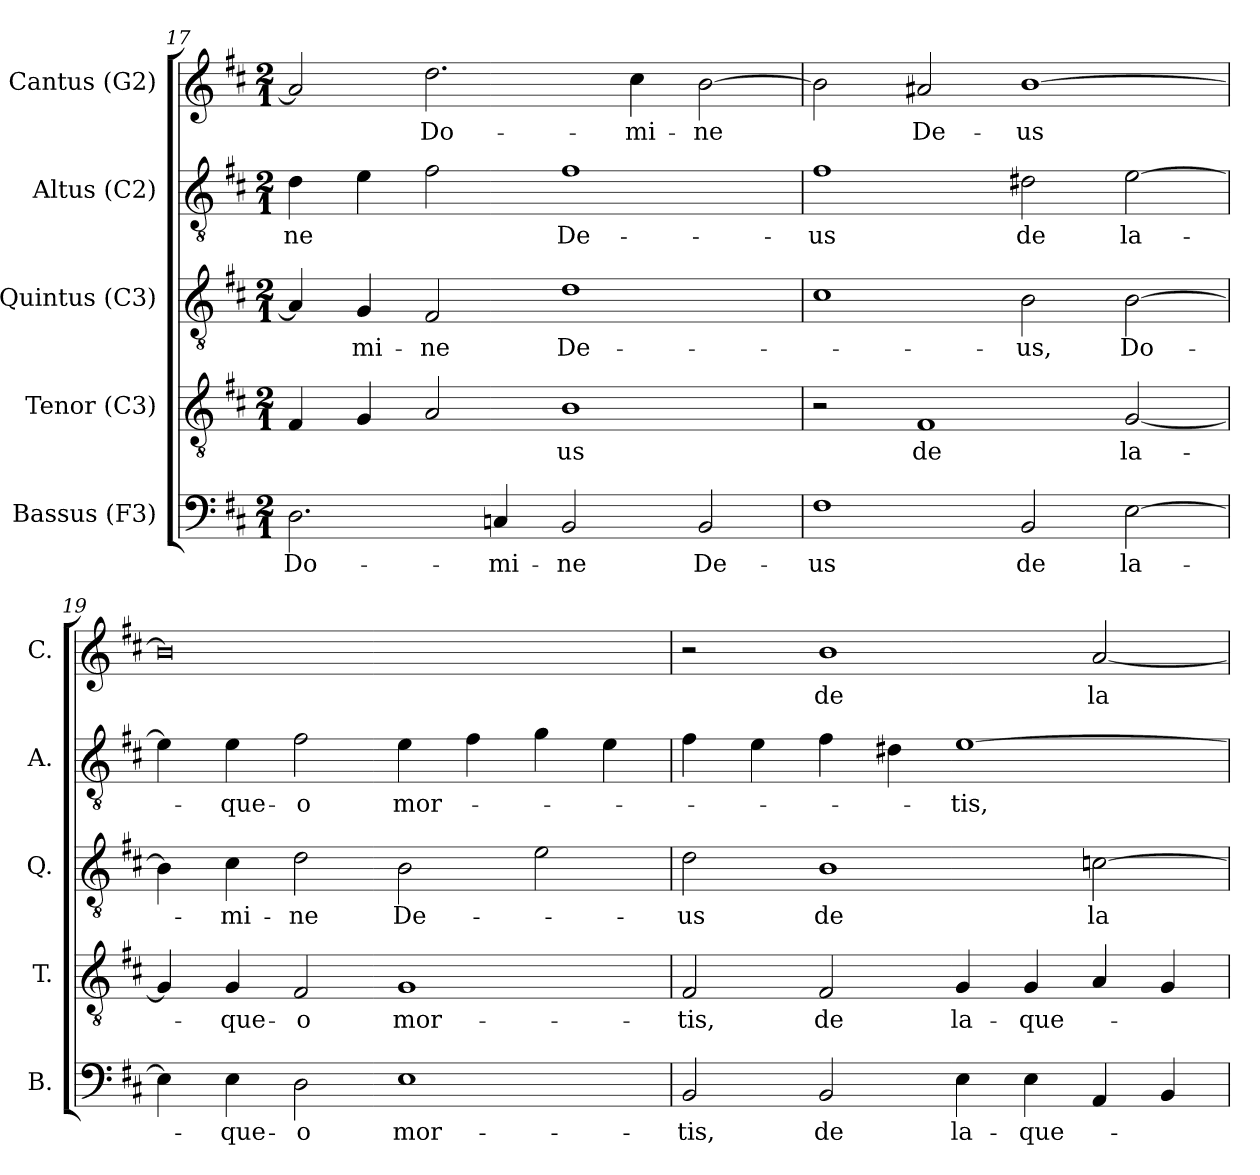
**kern	**text	**kern	**text	**kern	**text	**kern	**text	**kern	**text
*part5	*part5	*part4	*part4	*part3	*part3	*part2	*part2	*part1	*part1
*staff5	*staff5	*staff4	*staff4	*staff3	*staff3	*staff2	*staff2	*staff1	*staff1
*I"Bassus (F3)	*	*I"Tenor (C3)	*	*I"Quintus (C3)	*	*I"Altus (C2)	*	*I"Cantus (G2)	*
*I'B.	*	*I'T.	*	*I'Q.	*	*I'A.	*	*I'C.	*
*clefF4	*	*clefGv2	*	*clefGv2	*	*clefGv2	*	*clefG2	*
*	*	*	*	*ITrd7c12	*	*ITrd7c12	*	*	*
*k[f#c#]	*	*k[f#c#]	*	*k[f#c#]	*	*k[f#c#]	*	*k[f#c#]	*
*D:	*	*D:	*	*D:	*	*D:	*	*D:	*
*M2/1	*	*M2/1	*	*M2/1	*	*M2/1	*	*M2/1	*
=17	=17	=17	=17	=17	=17	=17	=17	=17	=17
!	!LO:LY:b:color=#000000	!	!	!	!	!	!	!	!
!	!	!	!	!	!	!	!LO:LY:b:color=#000000	!	!
2.Di\	Do-	4F#i/	.	4AAi/]	.	4Di\	-ne	2ai/]	.
!	!	!	!	!	!LO:LY:b:color=#000000	!	!	!	!
.	.	4Gi/	.	4GGi/	-mi-	4Ei\	.	.	.
!	!	!	!	!	!LO:LY:b:color=#000000	!	!	!	!
!	!	!	!	!	!	!	!	!	!LO:LY:b:color=#000000
.	.	2Ai/	.	2FF#i/	-ne	2F#i\	.	2.ddi\	Do-
!	!LO:LY:b:color=#000000	!	!	!	!	!	!	!	!
4Ci/	-mi-	.	.	.	.	.	.	.	.
!	!LO:LY:b:color=#000000	!	!	!	!	!	!	!	!
!	!	!	!LO:LY:b:color=#000000	!	!	!	!	!	!
!	!	!	!	!	!LO:LY:b:color=#000000	!	!	!	!
!	!	!	!	!	!	!	!LO:LY:b:color=#000000	!	!
2BBi/	-ne	1Bi	-us	1Di	De-	1F#i	De-	.	.
!	!	!	!	!	!	!	!	!	!LO:LY:b:color=#000000
.	.	.	.	.	.	.	.	4cc#i\	-mi-
!	!LO:LY:b:color=#000000	!	!	!	!	!	!	!	!
!	!	!	!	!	!	!	!	!	!LO:LY:b:color=#000000
2BBi/	De-	.	.	.	.	.	.	[2bi\	-ne
=18	=18	=18	=18	=18	=18	=18	=18	=18	=18
!	!LO:LY:b:color=#000000	!	!	!	!	!	!	!	!
!	!	!	!	!	!	!	!LO:LY:b:color=#000000	!	!
1F#i	-us	2r	.	1C#i	.	1F#i	-us	2bi\]	.
!	!	!	!LO:LY:b:color=#000000	!	!	!	!	!	!
!	!	!	!	!	!	!	!	!	!LO:LY:b:color=#000000
.	.	1F#i	de	.	.	.	.	2a#Xi/	De-
!	!LO:LY:b:color=#000000	!	!	!	!	!	!	!	!
!	!	!	!	!	!LO:LY:b:color=#000000	!	!	!	!
!	!	!	!	!	!	!	!LO:LY:b:color=#000000	!	!
!	!	!	!	!	!	!	!	!	!LO:LY:b:color=#000000
2BBi/	de	.	.	2BBi\	-us,	2D#Xi\	de	[1bi	-us
!	!LO:LY:b:color=#000000	!	!	!	!	!	!	!	!
!	!	!	!LO:LY:b:color=#000000	!	!	!	!	!	!
!	!	!	!	!	!LO:LY:b:color=#000000	!	!	!	!
!	!	!	!	!	!	!	!LO:LY:b:color=#000000	!	!
[2Ei\	la-	[2Gi/	la-	[2BBi\	Do-	[2Ei\	la-	.	.
=19	=19	=19	=19	=19	=19	=19	=19	=19	=19
4Ei\]	.	4Gi/]	.	4BBi\]	.	4Ei\]	.	0bi]	.
!	!LO:LY:b:color=#000000	!	!	!	!	!	!	!	!
!	!	!	!LO:LY:b:color=#000000	!	!	!	!	!	!
!	!	!	!	!	!LO:LY:b:color=#000000	!	!	!	!
!	!	!	!	!	!	!	!LO:LY:b:color=#000000	!	!
4Ei\	-que-	4Gi/	-que-	4C#i\	-mi-	4Ei\	-que-	.	.
!	!LO:LY:b:color=#000000	!	!	!	!	!	!	!	!
!	!	!	!LO:LY:b:color=#000000	!	!	!	!	!	!
!	!	!	!	!	!LO:LY:b:color=#000000	!	!	!	!
!	!	!	!	!	!	!	!LO:LY:b:color=#000000	!	!
2Di\	-o	2F#i/	-o	2Di\	-ne	2F#i\	-o	.	.
!	!LO:LY:b:color=#000000	!	!	!	!	!	!	!	!
!	!	!	!LO:LY:b:color=#000000	!	!	!	!	!	!
!	!	!	!	!	!LO:LY:b:color=#000000	!	!	!	!
!	!	!	!	!	!	!	!LO:LY:b:color=#000000	!	!
1Ei	mor-	1Gi	mor-	2BBi\	De-	4Ei\	mor-	.	.
.	.	.	.	.	.	4F#i\	.	.	.
.	.	.	.	2Ei\	.	4Gi\	.	.	.
.	.	.	.	.	.	4Ei\	.	.	.
!!LO:LB:g=z
=20	=20	=20	=20	=20	=20	=20	=20	=20	=20
!	!LO:LY:b:color=#000000	!	!	!	!	!	!	!	!
!	!	!	!LO:LY:b:color=#000000	!	!	!	!	!	!
!	!	!	!	!	!LO:LY:b:color=#000000	!	!	!	!
2BBi/	-tis,	2F#i/	-tis,	2Di\	-us	4F#i\	.	2r	.
.	.	.	.	.	.	4Ei\	.	.	.
!	!LO:LY:b:color=#000000	!	!	!	!	!	!	!	!
!	!	!	!LO:LY:b:color=#000000	!	!	!	!	!	!
!	!	!	!	!	!LO:LY:b:color=#000000	!	!	!	!
!	!	!	!	!	!	!	!	!	!LO:LY:b:color=#000000
2BBi/	de	2F#i/	de	1BBi	de	4F#i\	.	1bi	de
.	.	.	.	.	.	4D#Xi\	.	.	.
!	!LO:LY:b:color=#000000	!	!	!	!	!	!	!	!
!	!	!	!LO:LY:b:color=#000000	!	!	!	!	!	!
!	!	!	!	!	!	!	!LO:LY:b:color=#000000	!	!
4Ei\	la-	4Gi/	la-	.	.	[1Ei	-tis,	.	.
!	!LO:LY:b:color=#000000	!	!	!	!	!	!	!	!
!	!	!	!LO:LY:b:color=#000000	!	!	!	!	!	!
4Ei\	-que-	4Gi/	-que-	.	.	.	.	.	.
!	!	!	!	!	!LO:LY:b:color=#000000	!	!	!	!
!	!	!	!	!	!	!	!	!	!LO:LY:b:color=#000000
4AAi/	.	4Ai/	.	[2Cni\	la-	.	.	[2ai/	la-
4BBi/	.	4Gi/	.	.	.	.	.	.	.
=	=	=	=	=	=	=	=	=	=
*-	*-	*-	*-	*-	*-	*-	*-	*-	*-
